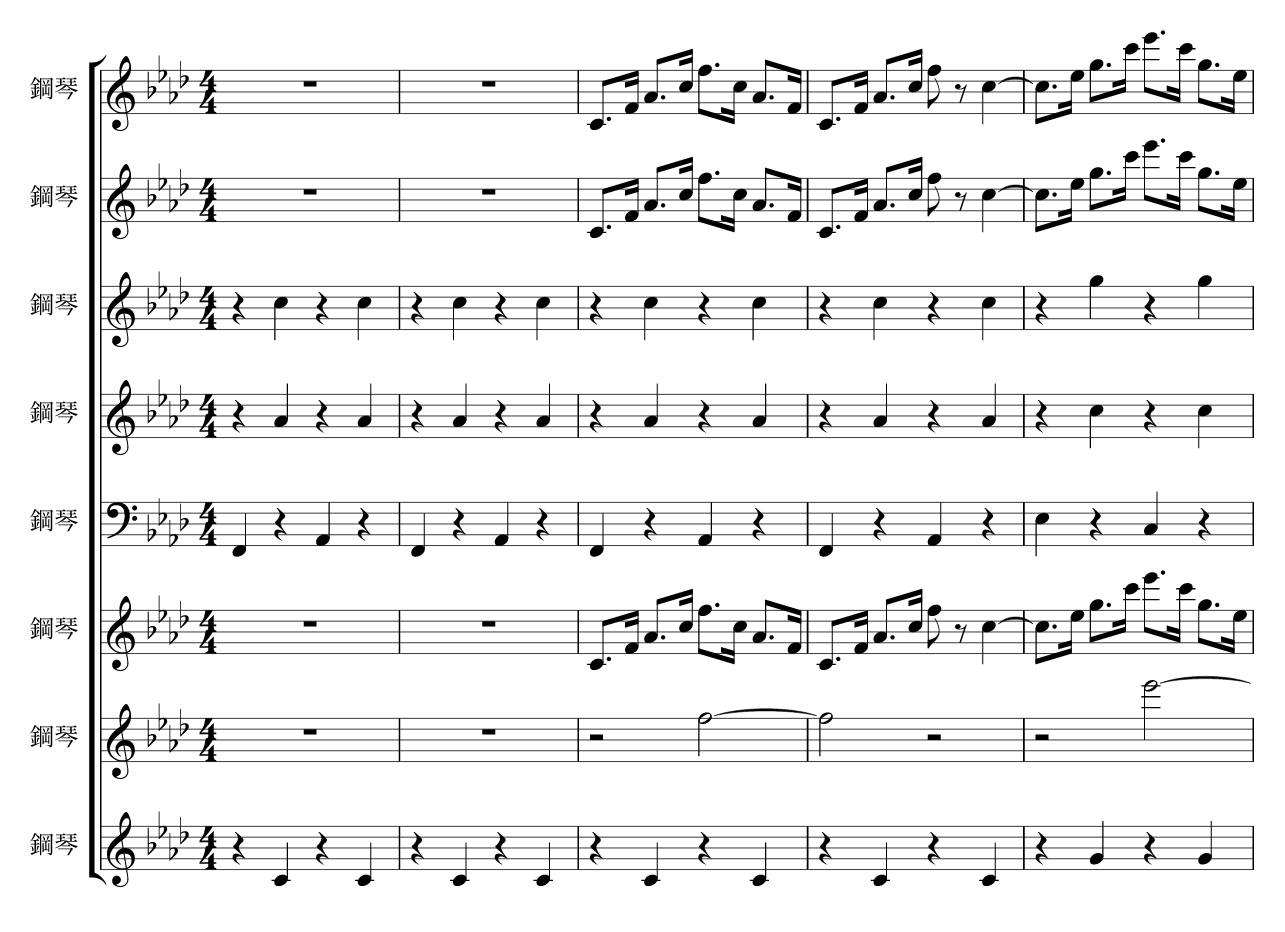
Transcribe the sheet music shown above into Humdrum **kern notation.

**kern	**kern	**kern	**kern	**kern	**kern	**kern	**kern
*part8	*part7	*part6	*part5	*part4	*part3	*part2	*part1
*staff8	*staff7	*staff6	*staff5	*staff4	*staff3	*staff2	*staff1
*I"鋼琴	*I"鋼琴	*I"鋼琴	*I"鋼琴	*I"鋼琴	*I"鋼琴	*I"鋼琴	*I"鋼琴
*clefG2	*clefG2	*clefG2	*clefF4	*clefG2	*clefG2	*clefG2	*clefG2
*k[b-e-a-d-]	*k[b-e-a-d-]	*k[b-e-a-d-]	*k[b-e-a-d-]	*k[b-e-a-d-]	*k[b-e-a-d-]	*k[b-e-a-d-]	*k[b-e-a-d-]
*M4/4	*M4/4	*M4/4	*M4/4	*M4/4	*M4/4	*M4/4	*M4/4
*MM100	*MM100	*MM100	*MM100	*MM100	*MM100	*MM100	*MM100
=1	=1	=1	=1	=1	=1	=1	=1
4r	1r	1r	4FF/	4r	4r	1r	1r
4c/	.	.	4r	4a-/	4cc\	.	.
4r	.	.	4AA-/	4r	4r	.	.
4c/	.	.	4r	4a-/	4cc\	.	.
=2	=2	=2	=2	=2	=2	=2	=2
4r	1r	1r	4FF/	4r	4r	1r	1r
4c/	.	.	4r	4a-/	4cc\	.	.
4r	.	.	4AA-/	4r	4r	.	.
4c/	.	.	4r	4a-/	4cc\	.	.
=3	=3	=3	=3	=3	=3	=3	=3
4r	2r	8.c/L	4FF/	4r	4r	8.c/L	8.c/L
.	.	16f/Jk	.	.	.	16f/Jk	16f/Jk
4c/	.	8.a-/L	4r	4a-/	4cc\	8.a-/L	8.a-/L
.	.	16cc/Jk	.	.	.	16cc/Jk	16cc/Jk
4r	[2ff\	8.ff\L	4AA-/	4r	4r	8.ff\L	8.ff\L
.	.	16cc\Jk	.	.	.	16cc\Jk	16cc\Jk
4c/	.	8.a-/L	4r	4a-/	4cc\	8.a-/L	8.a-/L
.	.	16f/Jk	.	.	.	16f/Jk	16f/Jk
=4	=4	=4	=4	=4	=4	=4	=4
4r	2ff\]	8.c/L	4FF/	4r	4r	8.c/L	8.c/L
.	.	16f/Jk	.	.	.	16f/Jk	16f/Jk
4c/	.	8.a-/L	4r	4a-/	4cc\	8.a-/L	8.a-/L
.	.	16cc/Jk	.	.	.	16cc/Jk	16cc/Jk
4r	2r	8ff\	4AA-/	4r	4r	8ff\	8ff\
.	.	8r	.	.	.	8r	8r
4c/	.	[4cc\	4r	4a-/	4cc\	[4cc\	[4cc\
=5	=5	=5	=5	=5	=5	=5	=5
4r	2r	8.cc\L]	4E-\	4r	4r	8.cc\L]	8.cc\L]
.	.	16ee-\Jk	.	.	.	16ee-\Jk	16ee-\Jk
4g/	.	8.gg\L	4r	4cc\	4gg\	8.gg\L	8.gg\L
.	.	16ccc\Jk	.	.	.	16ccc\Jk	16ccc\Jk
4r	[2eee-\	8.eee-\L	4C/	4r	4r	8.eee-\L	8.eee-\L
.	.	16ccc\Jk	.	.	.	16ccc\Jk	16ccc\Jk
4g/	.	8.gg\L	4r	4cc\	4gg\	8.gg\L	8.gg\L
.	.	16ee-\Jk	.	.	.	16ee-\Jk	16ee-\Jk
=	=	=	=	=	=	=	=
*-	*-	*-	*-	*-	*-	*-	*-
